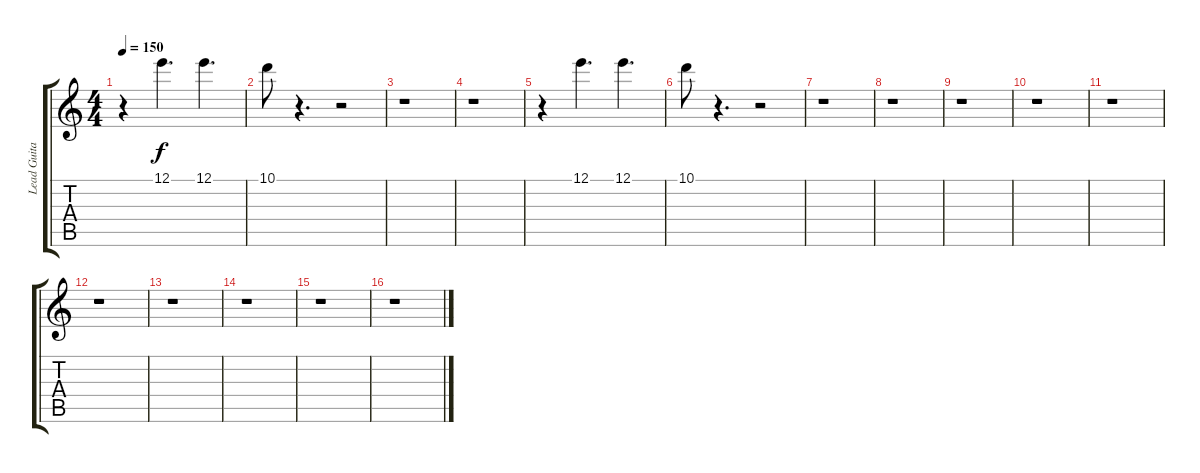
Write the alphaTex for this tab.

\track ("Lead Guitar" "Lead Guita") {instrument electricguitarclean}
\staff {score tabs}
\tuning (E4 B3 G3 D3 A2 E2) {hide}
\ts (4 4)
\tempo 150
\clef g2
\ks c
r.4{dy f} 12.1.4{d} 12.1.4{d} |
10.1.8 r.4{d} r.2 |
r.1 |
r.1 |
r.4 12.1.4{d} 12.1.4{d} |
10.1.8 r.4{d} r.2 |
r.1 |
r.1 |
r.1 |
r.1 |
r.1 |
r.1 |
r.1 |
r.1 |
r.1 |
r.1
